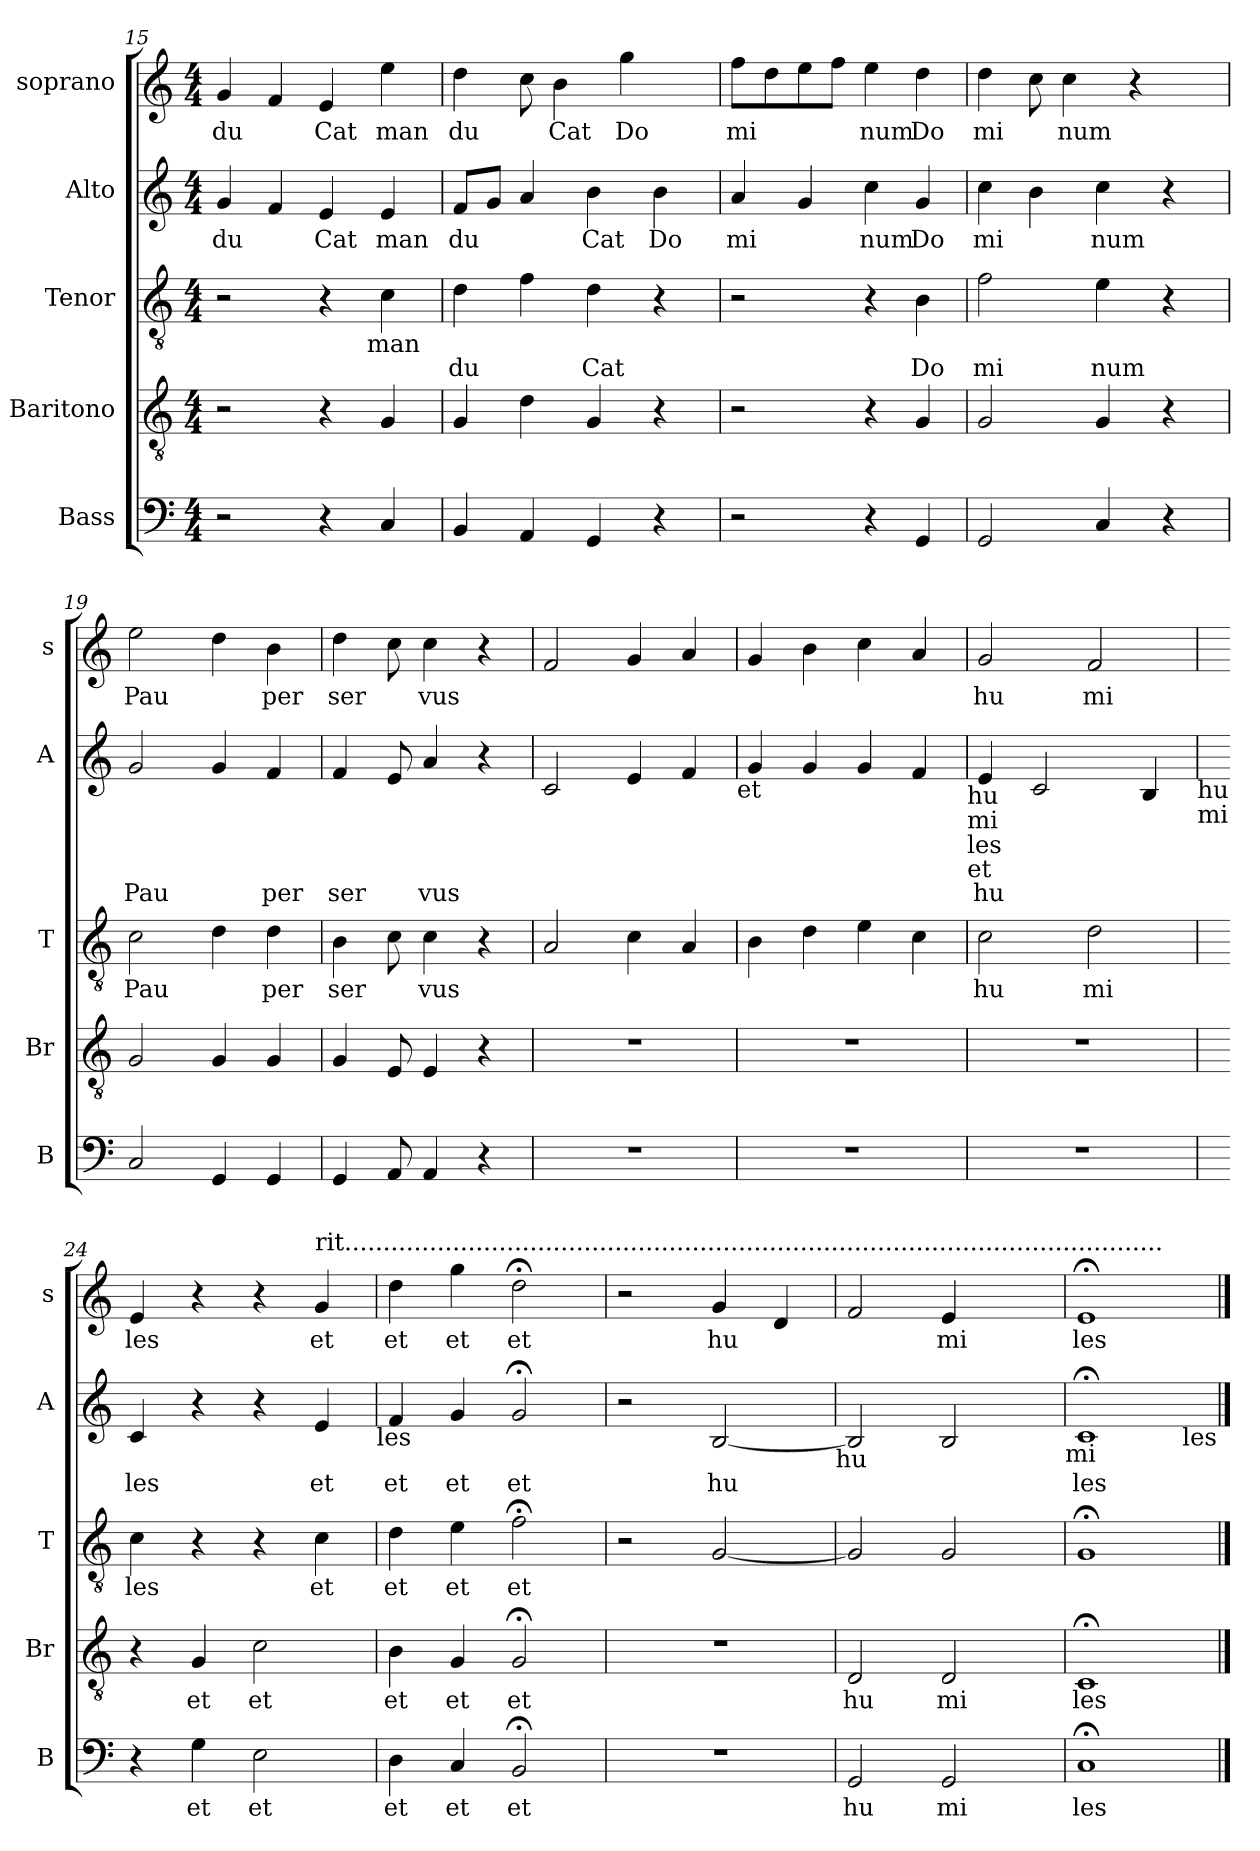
**kern	**text	**kern	**text	**kern	**text	**kern	**text	**kern	**text
*part5	*part5	*part4	*part4	*part3	*part3	*part2	*part2	*part1	*part1
*staff5	*staff5	*staff4	*staff4	*staff3	*staff3	*staff2	*staff2	*staff1	*staff1
*I"Bass	*	*I"Baritono	*	*I"Tenor	*	*I"Alto	*	*I"soprano	*
*I'B	*	*I'Br	*	*I'T	*	*I'A	*	*I's	*
*clefF4	*	*clefGv2	*	*clefGv2	*	*clefG2	*	*clefG2	*
*k[]	*	*k[]	*	*k[]	*	*k[]	*	*k[]	*
*C:	*	*C:	*	*C:	*	*C:	*	*C:	*
*M4/4	*	*M4/4	*	*M4/4	*	*M4/4	*	*M4/4	*
=15	=15	=15	=15	=15	=15	=15	=15	=15	=15
!	!	!	!	!	!	!	!LO:LY:a	!	!LO:LY:b
*	*	*	*	*^	*	*	*	*	*
2r	.	2r	.	2r	2ryy	.	4g/	du	4g/	du
.	.	.	.	.	.	.	4f/	.	4f/	.
!	!	!	!	!	!	!	!	!LO:LY:a	!	!LO:LY:b
4r	.	4r	.	4r	8..ryy	.	4e/	Cat	4e/	Cat
!	!	!	!	!	!LO:TX:b:t=man	!	!	!	!	!
.	.	.	.	.	4ryy	.	.	.	.	.
!	!	!	!	!	!	!	!	!LO:LY:a	!	!LO:LY:b
4C/	.	4G/	.	4c\	.	.	4e/	man	4ee\	man
.	.	.	.	.	32ryy	.	.	.	.	.
!!LO:LB:g=z
=16	=16	=16	=16	=16	=16	=16	=16	=16	=16	=16
!	!	!	!	!	!	!LO:LY:b	!	!LO:LY:a	!	!LO:LY:b
*	*	*	*	*v	*v	*	*	*	*	*
4BB/	.	4G/	.	4d\	du	8f/L	du	4dd\	du
.	.	.	.	.	.	8g/J	.	.	.
4AA/	.	4d\	.	4f\	.	4a/	.	8cc\	.
!	!	!	!	!	!	!	!	!	!LO:LY:b
.	.	.	.	.	.	.	.	4b\	Cat
!	!	!	!	!	!LO:LY:b	!	!LO:LY:a	!	!
4GG/	.	4G/	.	4d\	Cat	4b\	Cat	.	.
!	!	!	!	!	!	!	!	!	!LO:LY:b
.	.	.	.	.	.	.	.	4gg\	Do
!	!	!	!	!	!	!	!LO:LY:a	!	!
4r	.	4r	.	4r	.	4b\	Do	.	.
.	.	.	.	.	.	.	.	8ryy	.
=17	=17	=17	=17	=17	=17	=17	=17	=17	=17
!	!	!	!	!	!	!	!LO:LY:a	!	!LO:LY:b
2r	.	2r	.	2r	.	4a/	mi	8ff\L	mi
.	.	.	.	.	.	.	.	8dd\	.
.	.	.	.	.	.	4g/	.	8ee\	.
.	.	.	.	.	.	.	.	8ff\J	.
!	!	!	!	!	!	!	!LO:LY:a	!	!LO:LY:b
4r	.	4r	.	4r	.	4cc\	num	4ee\	num
!	!	!	!	!	!LO:LY:b	!	!LO:LY:a	!	!LO:LY:b
4GG/	.	4G/	.	4B\	Do	4g/	Do	4dd\	Do
=18	=18	=18	=18	=18	=18	=18	=18	=18	=18
!	!	!	!	!	!LO:LY:b	!	!LO:LY:a	!	!LO:LY:b
2GG/	.	2G/	.	2f\	mi	4cc\	mi	4dd\	mi
.	.	.	.	.	.	4b\	.	8cc\	.
!	!	!	!	!	!	!	!	!	!LO:LY:b
.	.	.	.	.	.	.	.	4cc\	num
!	!	!	!	!	!LO:LY:b	!	!LO:LY:a	!	!
4C/	.	4G/	.	4e\	num	4cc\	num	.	.
.	.	.	.	.	.	.	.	4r	.
4r	.	4r	.	4r	.	4r	.	.	.
.	.	.	.	.	.	.	.	8ryy	.
=19	=19	=19	=19	=19	=19	=19	=19	=19	=19
!	!	!	!	!	!LO:LY:b	!	!LO:LY:a	!	!LO:LY:b
2C/	.	2G/	.	2c\	Pau	2g/	Pau	2ee\	Pau
4GG/	.	4G/	.	4d\	.	4g/	.	4dd\	.
!	!	!	!	!	!LO:LY:b	!	!LO:LY:a	!	!LO:LY:b
4GG/	.	4G/	.	4d\	per	4f/	per	4b\	per
=20	=20	=20	=20	=20	=20	=20	=20	=20	=20
!	!	!	!	!	!LO:LY:b	!	!LO:LY:a	!	!LO:LY:b
4GG/	.	4G/	.	4B\	ser	4f/	ser	4dd\	ser
8AA/	.	8E/	.	8c\	.	8e/	.	8cc\	.
!	!	!	!	!	!LO:LY:b	!	!LO:LY:a	!	!LO:LY:b
4AA/	.	4E/	.	4c\	vus	4a/	vus	4cc\	vus
4r	.	4r	.	4r	.	4r	.	4r	.
!!LO:LB:g=z
=21	=21	=21	=21	=21	=21	=21	=21	=21	=21
1r	.	1r	.	2A/	.	2c/	.	2f/	.
.	.	.	.	4c\	.	4e/	.	4g/	.
.	.	.	.	4A/	.	4f/	.	4a/	.
!	!	!	!	!	!	!LO:TX:b:t=et	!	!	!
=22	=22	=22	=22	=22	=22	=22	=22	=22	=22
1r	.	1r	.	4B\	.	4g/	.	4g/	.
.	.	.	.	4d\	.	4g/	.	4b\	.
.	.	.	.	4e\	.	4g/	.	4cc\	.
.	.	.	.	4c\	.	4f/	.	4a/	.
!	!	!	!	!	!	!LO:TX:b:t=hu	!	!	!
!	!	!	!	!	!	!LO:TX:b:t=mi	!	!	!
!	!	!	!	!	!	!LO:TX:b:t=les	!	!	!
!	!	!	!	!	!	!LO:TX:b:t=et	!	!	!
=23	=23	=23	=23	=23	=23	=23	=23	=23	=23
!	!	!	!	!	!LO:LY:b	!	!LO:LY:a	!	!LO:LY:b
1r	.	1r	.	2c\	hu	4e/	hu	2g/	hu
.	.	.	.	.	.	2c/	.	.	.
!	!	!	!	!	!LO:LY:b	!	!	!	!LO:LY:b
.	.	.	.	2d\	mi	.	.	2f/	mi
.	.	.	.	.	.	4B/	.	.	.
!	!	!	!	!	!	!LO:TX:b:t=hu	!	!	!
!	!	!	!	!	!	!LO:TX:b:t=mi	!	!	!
=24	=24	=24	=24	=24	=24	=24	=24	=24	=24
!	!	!	!	!	!LO:LY:b	!	!LO:LY:a	!	!LO:LY:b
4r	.	4r	.	4c\	les	4c/	les	4e/	les
!	!LO:LY:a	!	!LO:LY:b	!	!	!	!	!	!
4G\	et	4G/	et	4r	.	4r	.	4r	.
!	!LO:LY:a:rj	!	!LO:LY:b:rj	!	!	!	!	!	!
2E\	et	2c\	et	4r	.	4r	.	4r	.
!	!	!	!	!	!	!	!	!LO:TX:a:t=rit..........................................................................................................	!
!	!	!	!	!	!LO:LY:b	!	!LO:LY:a	!	!LO:LY:b
.	.	.	.	4c\	et	4e/	et	4g/	et
!	!	!	!	!	!	!LO:TX:b:t=les	!	!	!
=25	=25	=25	=25	=25	=25	=25	=25	=25	=25
!	!LO:LY:a	!	!LO:LY:b	!	!LO:LY:b	!	!LO:LY:a	!	!LO:LY:b
4D\	et	4B\	et	4d\	et	4f/	et	4dd\	et
!	!LO:LY:a	!	!LO:LY:b	!	!LO:LY:b	!	!LO:LY:a	!	!LO:LY:b
4C/	et	4G/	et	4e\	et	4g/	et	4gg\	et
!	!LO:LY:a:rj	!	!LO:LY:b:rj	!	!LO:LY:b:rj	!	!LO:LY:a:rj	!	!LO:LY:b:rj
2BB;/	et	2G;/	et	2f;<\	et	2g;/	et	2dd;<\	et
=26	=26	=26	=26	=26	=26	=26	=26	=26	=26
1r	.	1r	.	2r	.	2r	.	2r	.
!	!	!	!	!	!	!	!LO:LY:a	!	!LO:LY:b
.	.	.	.	[<2G/	.	[<2B/	hu	4g/	hu
.	.	.	.	.	.	.	.	4d/	.
!	!	!	!	!	!	!LO:TX:b:t=hu	!	!	!
=27	=27	=27	=27	=27	=27	=27	=27	=27	=27
!	!LO:LY:a	!	!LO:LY:b	!	!	!	!	!	!
2GG/	hu	2D/	hu	2G/]	.	2B/]	.	2f/	.
!	!LO:LY:a	!	!LO:LY:b	!	!	!	!	!	!LO:LY:b
2GG/	mi	2D/	mi	2G/	.	2B/	.	4e/	mi
.	.	.	.	.	.	.	.	4ryy	.
!	!	!	!	!	!	!LO:TX:b:t=mi	!	!	!
=28	=28	=28	=28	=28	=28	=28	=28	=28	=28
!	!LO:LY:a	!	!LO:LY:b	!	!	!	!LO:LY:a	!	!LO:LY:b
1C;	les	1C;	les	1G;	.	1c;	les	1e;	les
!	!	!	!	!	!	!LO:TX:b:t=les	!	!	!
==	==	==	==	==	==	==	==	==	==
*-	*-	*-	*-	*-	*-	*-	*-	*-	*-
